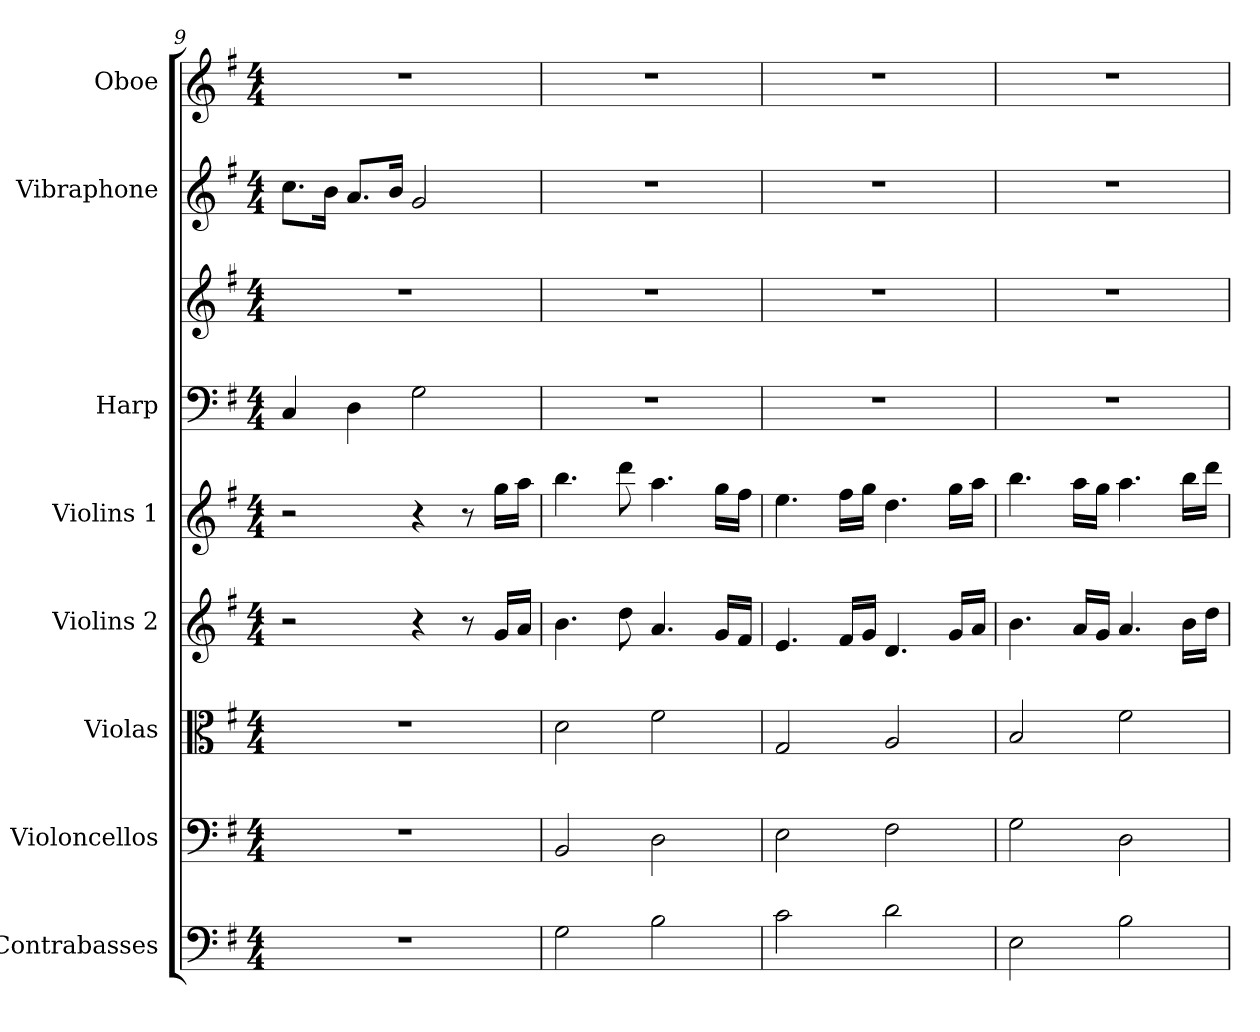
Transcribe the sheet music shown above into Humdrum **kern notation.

**kern	**kern	**kern	**kern	**kern	**kern	**kern	**kern	**kern
*part8	*part7	*part6	*part5	*part4	*part3	*part3	*part2	*part1
*staff9	*staff8	*staff7	*staff6	*staff5	*staff4	*staff3	*staff2	*staff1
*I"Contrabasses	*I"Violoncellos	*I"Violas	*I"Violins 2	*I"Violins 1	*I"Harp	*	*I"Vibraphone	*I"Oboe
*I'Cbs.	*I'Vcs.	*I'Vlas.	*I'Vlns. 2	*I'Vlns. 1	*I'Hrp.	*	*I'Vib.	*I'Ob.
*clefF4	*clefF4	*clefC3	*clefG2	*clefG2	*clefF4	*clefG2	*clefG2	*clefG2
*ITrd7c12	*	*	*	*	*	*	*	*
*k[f#]	*k[f#]	*k[f#]	*k[f#]	*k[f#]	*k[f#]	*k[f#]	*k[f#]	*k[f#]
*M4/4	*M4/4	*M4/4	*M4/4	*M4/4	*M4/4	*M4/4	*M4/4	*M4/4
=9	=9	=9	=9	=9	=9	=9	=9	=9
1r	1r	1r	2r	2r	4C/	1r	8.cc\L	1r
.	.	.	.	.	.	.	16b\Jk	.
.	.	.	.	.	4D\	.	8.a/L	.
.	.	.	.	.	.	.	16b/Jk	.
.	.	.	4r	4r	2G\	.	2g/	.
.	.	.	8r	8r	.	.	.	.
.	.	.	16g/LL	16gg\LL	.	.	.	.
.	.	.	16a/JJ	16aa\JJ	.	.	.	.
=10	=10	=10	=10	=10	=10	=10	=10	=10
2GG\	2BB/	2d\	4.b\	4.bb\	1r	1r	1r	1r
.	.	.	8dd\	8ddd\	.	.	.	.
2BB\	2D\	2f#\	4.a/	4.aa\	.	.	.	.
.	.	.	16g/LL	16gg\LL	.	.	.	.
.	.	.	16f#/JJ	16ff#\JJ	.	.	.	.
=11	=11	=11	=11	=11	=11	=11	=11	=11
2C\	2E\	2G/	4.e/	4.ee\	1r	1r	1r	1r
.	.	.	16f#/LL	16ff#\LL	.	.	.	.
.	.	.	16g/JJ	16gg\JJ	.	.	.	.
2D\	2F#\	2A/	4.d/	4.dd\	.	.	.	.
.	.	.	16g/LL	16gg\LL	.	.	.	.
.	.	.	16a/JJ	16aa\JJ	.	.	.	.
!!LO:PB:g=z
=12	=12	=12	=12	=12	=12	=12	=12	=12
2EE\	2G\	2B/	4.b\	4.bb\	1r	1r	1r	1r
.	.	.	16a/LL	16aa\LL	.	.	.	.
.	.	.	16g/JJ	16gg\JJ	.	.	.	.
2BB\	2D\	2f#\	4.a/	4.aa\	.	.	.	.
.	.	.	16b\LL	16bb\LL	.	.	.	.
.	.	.	16dd\JJ	16ddd\JJ	.	.	.	.
=	=	=	=	=	=	=	=	=
*-	*-	*-	*-	*-	*-	*-	*-	*-
